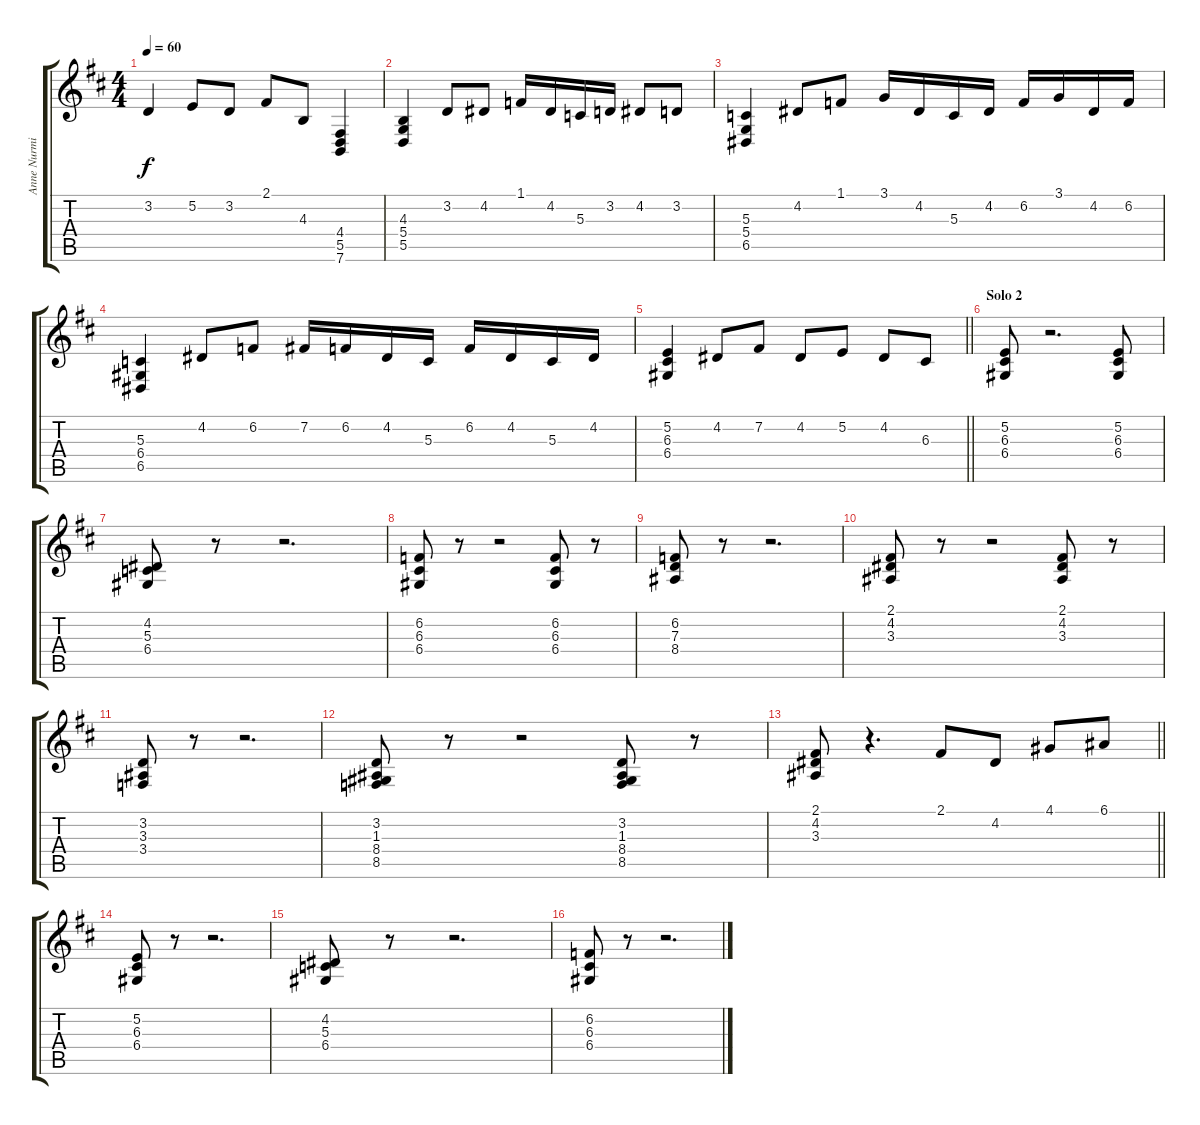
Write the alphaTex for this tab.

\track ("Anne Nurmi" "Anne Nurmi") {instrument pad3polysynth}
\staff {score tabs}
\tuning (E4 B3 G3 D3 A2 E2) {hide}
\ts (4 4)
\tempo 60
\clef g2
\ks d
3.2.4{dy f} 5.2.8 3.2.8 2.1.8 4.3.8 (4.4 5.5 7.6).4 |
(4.3 5.4 5.5).4 3.2.8 4.2.8 1.1.16 4.2.16 5.3.16 3.2.16 4.2.8 3.2.8 |
(5.3 5.4 6.5).4 4.2.8 1.1.8 3.1.16 4.2.16 5.3.16 4.2.16 6.2.16 3.1.16 4.2.16 6.2.16 |
(5.3 6.4 6.5).4 4.2.8 6.2.8 7.2.16 6.2.16 4.2.16 5.3.16 6.2.16 4.2.16 5.3.16 4.2.16 |
\barLineRight lightlight
(5.2 6.3 6.4).4 4.2.8 7.2.8 4.2.8 5.2.8 4.2.8 6.3.8 |
\section ("" "Solo 2")
(5.2 6.3 6.4).8 r.2{d} (5.2 6.3 6.4).8 |
(4.2 5.3 6.4).8 r.8 r.2{d} |
(6.2 6.3 6.4).8 r.8 r.2 (6.2 6.3 6.4).8 r.8 |
(6.2 7.3 8.4).8 r.8 r.2{d} |
(2.1 4.2 3.3).8 r.8 r.2 (2.1 4.2 3.3).8 r.8 |
(3.2 3.3 3.4).8 r.8 r.2{d} |
(3.2 1.3 8.4 8.5).8 r.8 r.2 (3.2 1.3 8.4 8.5).8 r.8 |
\barLineRight lightlight
(2.1 4.2 3.3).8 r.4{d} 2.1.8 4.2.8 4.1.8 6.1.8 |
(5.2 6.3 6.4).8 r.8 r.2{d} |
(4.2 5.3 6.4).8 r.8 r.2{d} |
(6.2 6.3 6.4).8 r.8 r.2{d}
